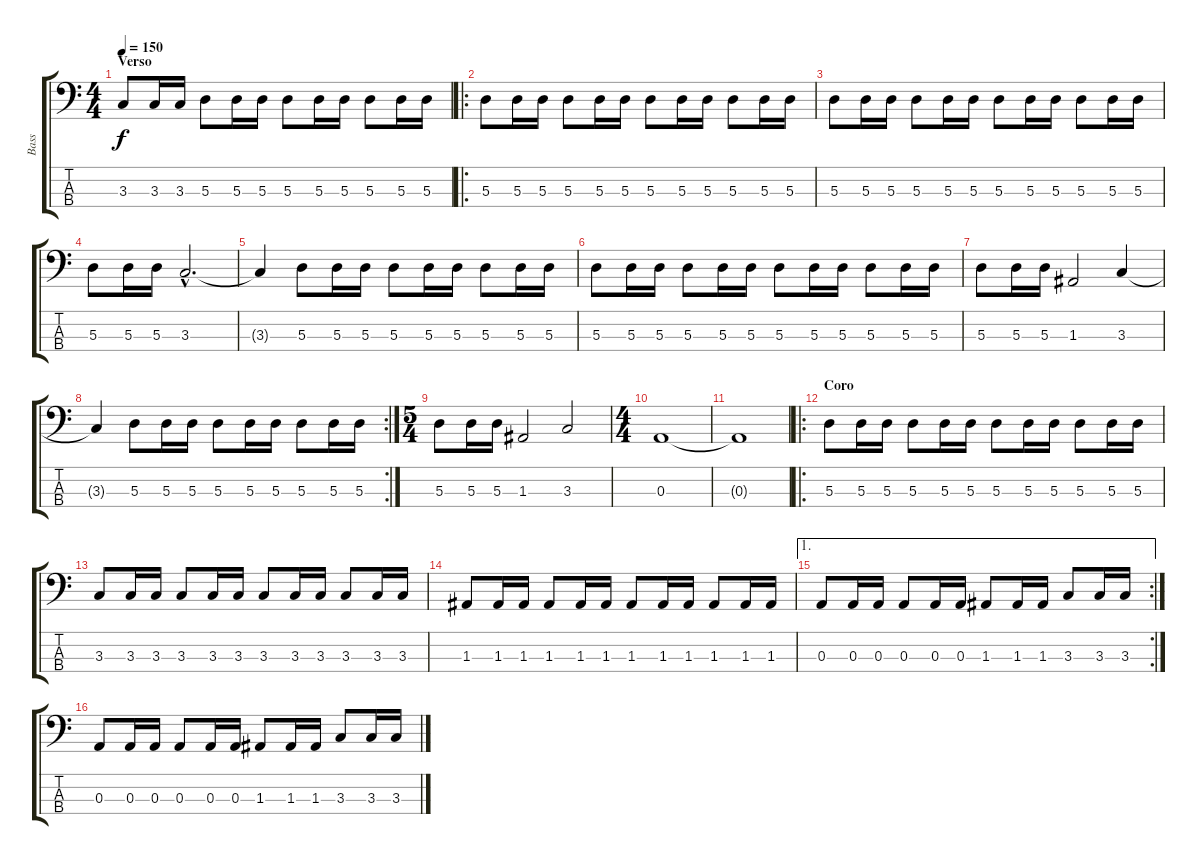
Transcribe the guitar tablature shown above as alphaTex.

\track ("Bass" "Bass") {instrument electricbasspick}
\staff {score tabs}
\tuning (G2 D2 A1 E1) {hide}
\ts (4 4)
\section ("" "Verso")
\tempo 150
\clef f4
\ks c
3.3.8{dy f} 3.3.16 3.3.16 5.3.8 5.3.16 5.3.16 5.3.8 5.3.16 5.3.16 5.3.8 5.3.16 5.3.16 |
\ro
5.3.8 5.3.16 5.3.16 5.3.8 5.3.16 5.3.16 5.3.8 5.3.16 5.3.16 5.3.8 5.3.16 5.3.16 |
5.3.8 5.3.16 5.3.16 5.3.8 5.3.16 5.3.16 5.3.8 5.3.16 5.3.16 5.3.8 5.3.16 5.3.16 |
5.3.8 5.3.16 5.3.16 3.3{hac}.2{d} |
3.3{t}.4 5.3.8 5.3.16 5.3.16 5.3.8 5.3.16 5.3.16 5.3.8 5.3.16 5.3.16 |
5.3.8 5.3.16 5.3.16 5.3.8 5.3.16 5.3.16 5.3.8 5.3.16 5.3.16 5.3.8 5.3.16 5.3.16 |
5.3.8 5.3.16 5.3.16 1.3.2 3.3.4 |
\rc 2
3.3{t}.4 5.3.8 5.3.16 5.3.16 5.3.8 5.3.16 5.3.16 5.3.8 5.3.16 5.3.16 |
\ts (5 4)
5.3.8 5.3.16 5.3.16 1.3.2 3.3.2 |
\ts (4 4)
0.3.1 |
0.3{t}.1 |
\ro
\section ("" "Coro")
5.3.8 5.3.16 5.3.16 5.3.8 5.3.16 5.3.16 5.3.8 5.3.16 5.3.16 5.3.8 5.3.16 5.3.16 |
3.3.8 3.3.16 3.3.16 3.3.8 3.3.16 3.3.16 3.3.8 3.3.16 3.3.16 3.3.8 3.3.16 3.3.16 |
1.3.8 1.3.16 1.3.16 1.3.8 1.3.16 1.3.16 1.3.8 1.3.16 1.3.16 1.3.8 1.3.16 1.3.16 |
\ae 1
\rc 2
0.3.8 0.3.16 0.3.16 0.3.8 0.3.16 0.3.16 1.3.8 1.3.16 1.3.16 3.3.8 3.3.16 3.3.16 |
0.3.8 0.3.16 0.3.16 0.3.8 0.3.16 0.3.16 1.3.8 1.3.16 1.3.16 3.3.8 3.3.16 3.3.16
